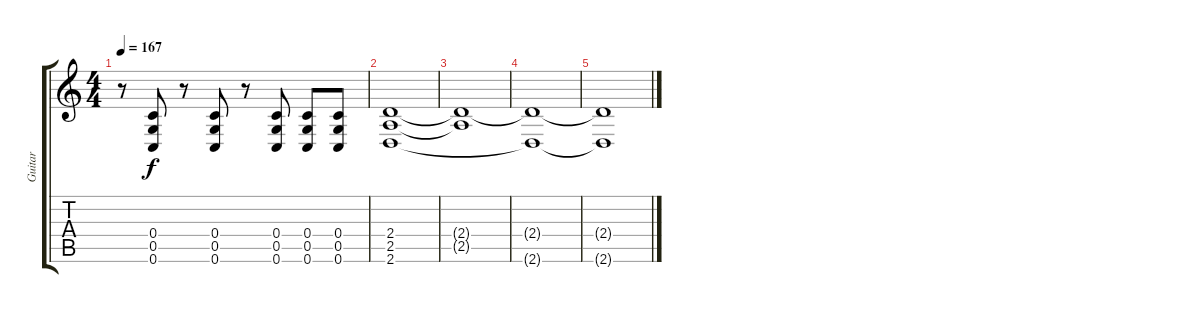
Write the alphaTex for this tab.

\track ("Guitar" "Guitar") {instrument distortionguitar}
\staff {score tabs}
\tuning (D4 A3 F3 C3 G2 C2) {hide}
\ts (4 4)
\tempo 167
\clef g2
\ks c
r.8{dy f} (0.4 0.5 0.6).8 r.8 (0.4 0.5 0.6).8 r.8 (0.4 0.5 0.6).8 (0.4 0.5 0.6).8 (0.4 0.5 0.6).8 |
(2.4 2.5 2.6).1 |
(2.4{t} 2.5{t}).1 |
(2.4{t} 2.6{t}).1 |
(2.4{t} 2.6{t}).1
